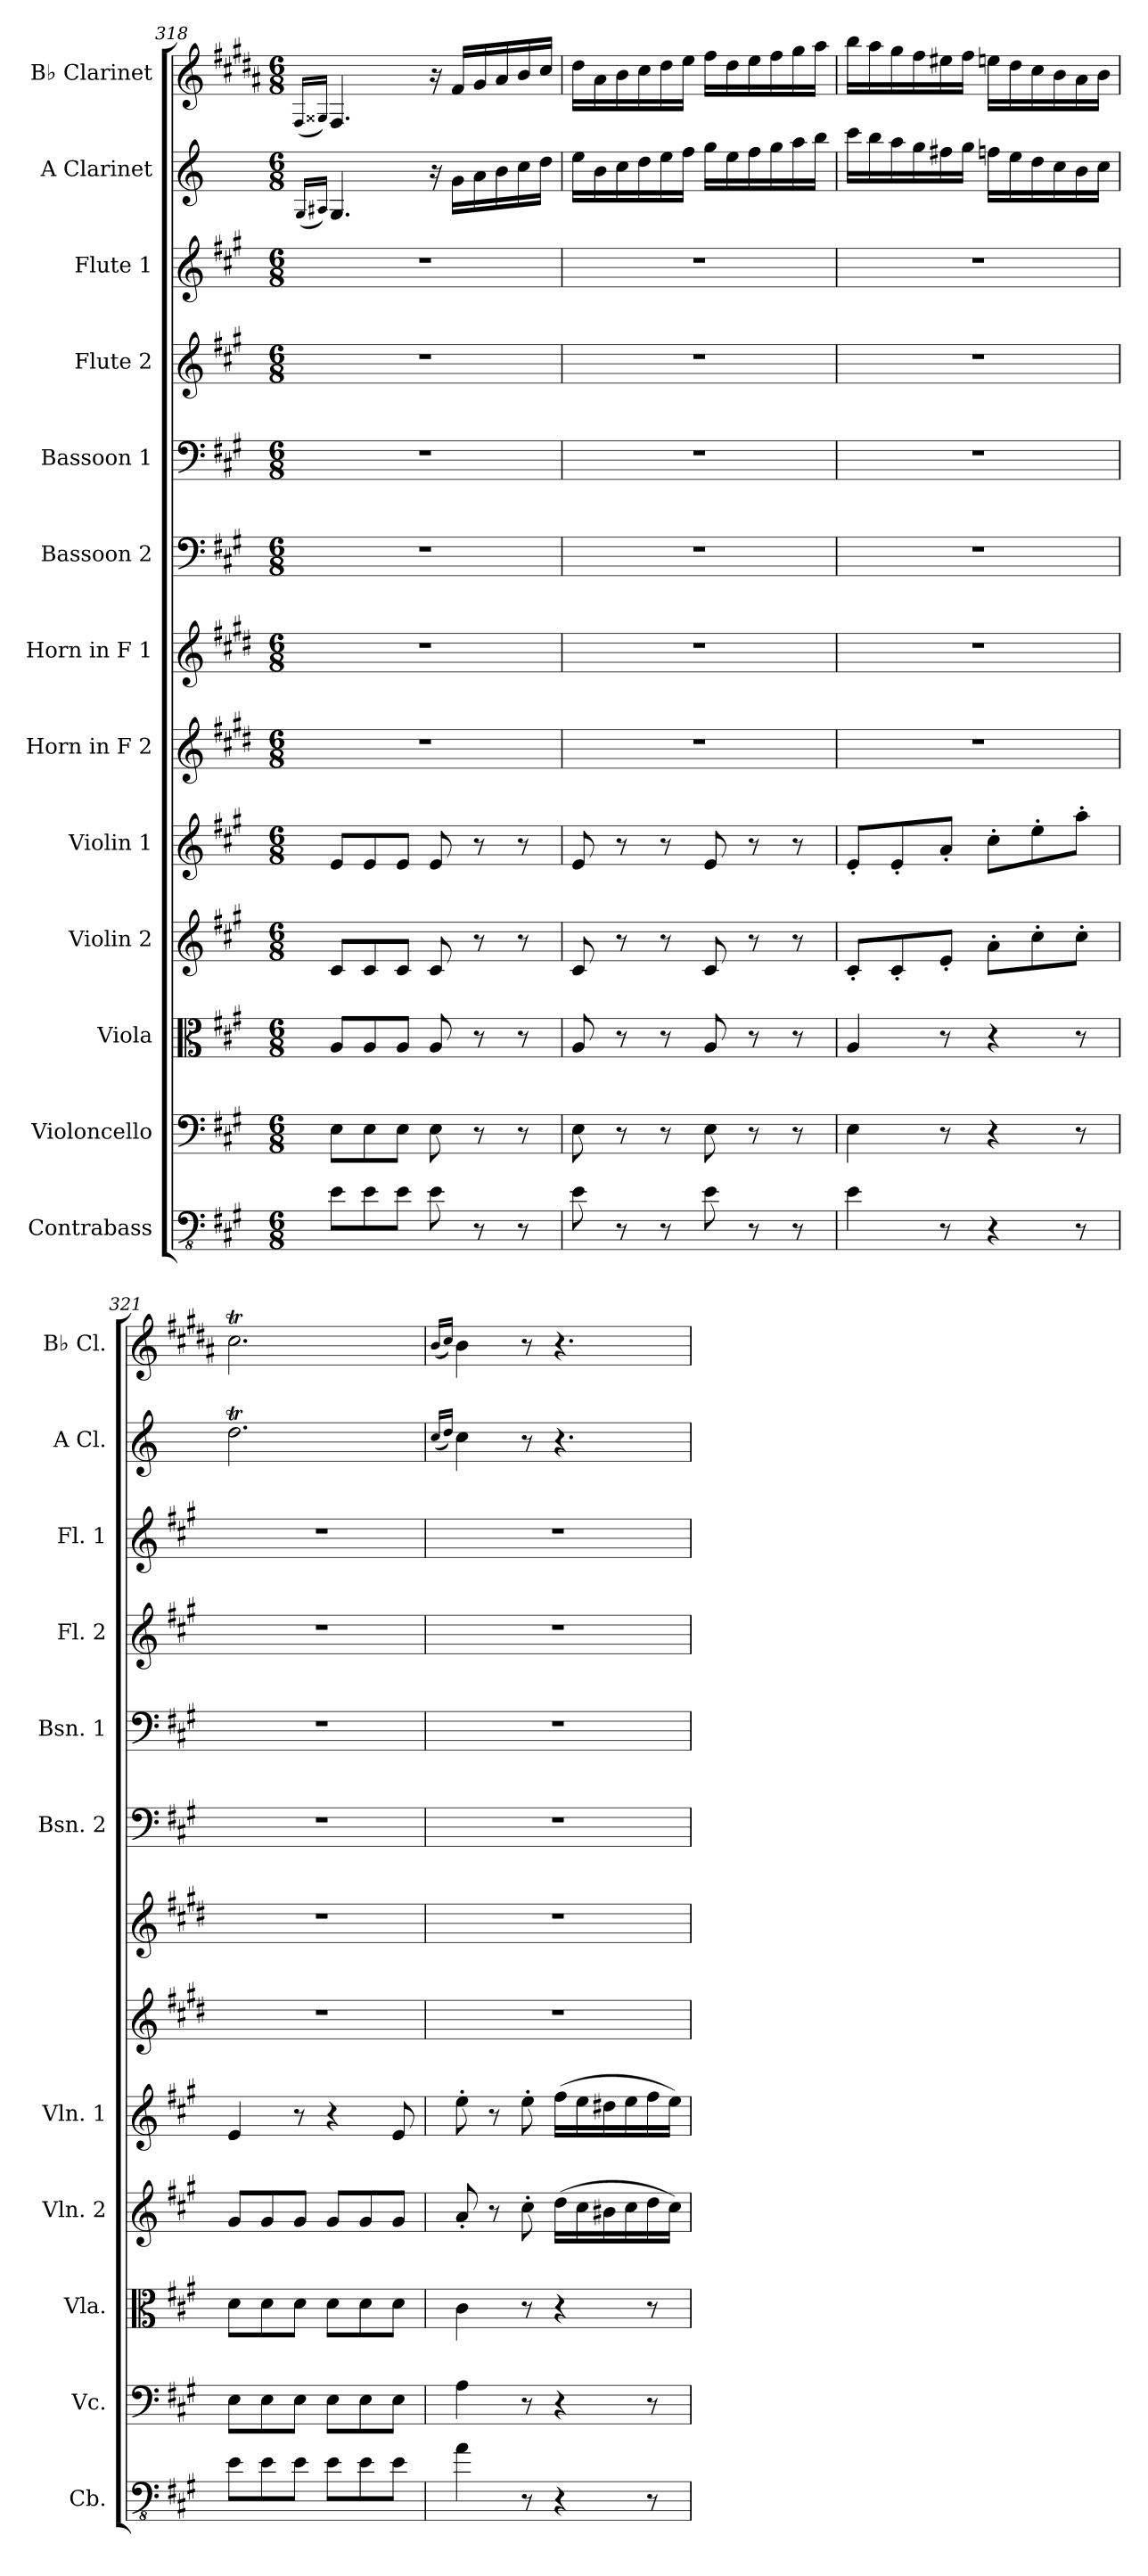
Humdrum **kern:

**kern	**kern	**kern	**kern	**kern	**kern	**kern	**kern	**kern	**kern	**kern	**kern	**kern
*part13	*part12	*part11	*part10	*part9	*part8	*part7	*part6	*part5	*part4	*part3	*part2	*part1
*staff13	*staff12	*staff11	*staff10	*staff9	*staff8	*staff7	*staff6	*staff5	*staff4	*staff3	*staff2	*staff1
*I"Contrabass	*I"Violoncello	*I"Viola	*I"Violin 2	*I"Violin 1	*I"Horn in F 2	*I"Horn in F 1	*I"Bassoon 2	*I"Bassoon 1	*I"Flute 2	*I"Flute 1	*I"A Clarinet	*I"B♭ Clarinet
*I'Cb.	*I'Vc.	*I'Vla.	*I'Vln. 2	*I'Vln. 1	*	*	*I'Bsn. 2	*I'Bsn. 1	*I'Fl. 2	*I'Fl. 1	*I'A Cl.	*I'B♭ Cl.
*clefFv4	*clefF4	*clefC3	*clefG2	*clefG2	*clefG2	*clefG2	*clefF4	*clefF4	*clefG2	*clefG2	*clefG2	*clefG2
*ITrd7c12	*	*	*	*	*ITrd4c7	*ITrd4c7	*	*	*	*	*ITrd2c3	*ITrd1c2
*k[f#c#g#]	*k[f#c#g#]	*k[f#c#g#]	*k[f#c#g#]	*k[f#c#g#]	*k[f#c#g#]	*k[f#c#g#]	*k[f#c#g#]	*k[f#c#g#]	*k[f#c#g#]	*k[f#c#g#]	*k[f#c#g#]	*k[f#c#g#]
*M6/8	*M6/8	*M6/8	*M6/8	*M6/8	*M6/8	*M6/8	*M6/8	*M6/8	*M6/8	*M6/8	*M6/8	*M6/8
=318	=318	=318	=318	=318	=318	=318	=318	=318	=318	=318	=318	=318
.	.	.	.	.	.	.	.	.	.	.	(<16qE/LL	(<16qE/LL
.	.	.	.	.	.	.	.	.	.	.	16qF##X/JJ)	16qF##X/JJ)
8EE\L	8E\L	8A/L	8c#/L	8e/L	2.r	2.r	2.r	2.r	2.r	2.r	4.E/	4.E/
8EE\	8E\	8A/	8c#/	8e/	.	.	.	.	.	.	.	.
8EE\J	8E\J	8A/J	8c#/J	8e/J	.	.	.	.	.	.	.	.
8EE\	8E\	8A/	8c#/	8e/	.	.	.	.	.	.	16r	16r
.	.	.	.	.	.	.	.	.	.	.	16e\LL	16e/LL
8r	8r	8r	8r	8r	.	.	.	.	.	.	16f#\	16f#/
.	.	.	.	.	.	.	.	.	.	.	16g#\	16g#/
8r	8r	8r	8r	8r	.	.	.	.	.	.	16a\	16a/
.	.	.	.	.	.	.	.	.	.	.	16b\JJ	16b/JJ
!!LO:PB:g=z
=319	=319	=319	=319	=319	=319	=319	=319	=319	=319	=319	=319	=319
8EE\	8E\	8A/	8c#/	8e/	2.r	2.r	2.r	2.r	2.r	2.r	16cc#\LL	16cc#\LL
.	.	.	.	.	.	.	.	.	.	.	16g#\	16g#\
8r	8r	8r	8r	8r	.	.	.	.	.	.	16a\	16a\
.	.	.	.	.	.	.	.	.	.	.	16b\	16b\
8r	8r	8r	8r	8r	.	.	.	.	.	.	16cc#\	16cc#\
.	.	.	.	.	.	.	.	.	.	.	16dd\JJ	16dd\JJ
8EE\	8E\	8A/	8c#/	8e/	.	.	.	.	.	.	16ee\LL	16ee\LL
.	.	.	.	.	.	.	.	.	.	.	16cc#\	16cc#\
8r	8r	8r	8r	8r	.	.	.	.	.	.	16dd\	16dd\
.	.	.	.	.	.	.	.	.	.	.	16ee\	16ee\
8r	8r	8r	8r	8r	.	.	.	.	.	.	16ff#\	16ff#\
.	.	.	.	.	.	.	.	.	.	.	16gg#\JJ	16gg#\JJ
=320	=320	=320	=320	=320	=320	=320	=320	=320	=320	=320	=320	=320
4EE\	4E\	4A/	8c#'/L	8e'/L	2.r	2.r	2.r	2.r	2.r	2.r	16aa\LL	16aa\LL
.	.	.	.	.	.	.	.	.	.	.	16gg#\	16gg#\
.	.	.	8c#'/	8e'/	.	.	.	.	.	.	16ff#\	16ff#\
.	.	.	.	.	.	.	.	.	.	.	16ee\	16ee\
8r	8r	8r	8e'/J	8a'/J	.	.	.	.	.	.	16dd#X\	16dd#X\
.	.	.	.	.	.	.	.	.	.	.	16ee\JJ	16ee\JJ
4r	4r	4r	8a'\L	8cc#'\L	.	.	.	.	.	.	16ddn\LL	16ddn\LL
.	.	.	.	.	.	.	.	.	.	.	16cc#\	16cc#\
.	.	.	8cc#'\	8ee'\	.	.	.	.	.	.	16b\	16b\
.	.	.	.	.	.	.	.	.	.	.	16a\	16a\
8r	8r	8r	8cc#'\J	8aa'\J	.	.	.	.	.	.	16g#\	16g#\
.	.	.	.	.	.	.	.	.	.	.	16a\JJ	16a\JJ
=321	=321	=321	=321	=321	=321	=321	=321	=321	=321	=321	=321	=321
8EE\L	8E\L	8d\L	8g#/L	4e/	2.r	2.r	2.r	2.r	2.r	2.r	2.bT\	2.bT\
8EE\	8E\	8d\	8g#/	.	.	.	.	.	.	.	.	.
8EE\J	8E\J	8d\J	8g#/J	8r	.	.	.	.	.	.	.	.
8EE\L	8E\L	8d\L	8g#/L	4r	.	.	.	.	.	.	.	.
8EE\	8E\	8d\	8g#/	.	.	.	.	.	.	.	.	.
8EE\J	8E\J	8d\J	8g#/J	8e/	.	.	.	.	.	.	.	.
=322	=322	=322	=322	=322	=322	=322	=322	=322	=322	=322	=322	=322
.	.	.	.	.	.	.	.	.	.	.	(<16qa/LL	(<16qa/LL
.	.	.	.	.	.	.	.	.	.	.	16qb/JJ)	16qb/JJ)
4AA\	4A\	4c#\	8a'/	8ee'\	2.r	2.r	2.r	2.r	2.r	2.r	4a\	4a\
.	.	.	8r	8r	.	.	.	.	.	.	.	.
8r	8r	8r	8cc#'\	8ee'\	.	.	.	.	.	.	8r	8r
4r	4r	4r	(>16dd\LL	(>16ff#\LL	.	.	.	.	.	.	4.r	4.r
.	.	.	16cc#\	16ee\	.	.	.	.	.	.	.	.
.	.	.	16b#X\	16dd#X\	.	.	.	.	.	.	.	.
.	.	.	16cc#\	16ee\	.	.	.	.	.	.	.	.
8r	8r	8r	16dd\	16ff#\	.	.	.	.	.	.	.	.
.	.	.	16cc#\JJ)	16ee\JJ)	.	.	.	.	.	.	.	.
=	=	=	=	=	=	=	=	=	=	=	=	=
*-	*-	*-	*-	*-	*-	*-	*-	*-	*-	*-	*-	*-
